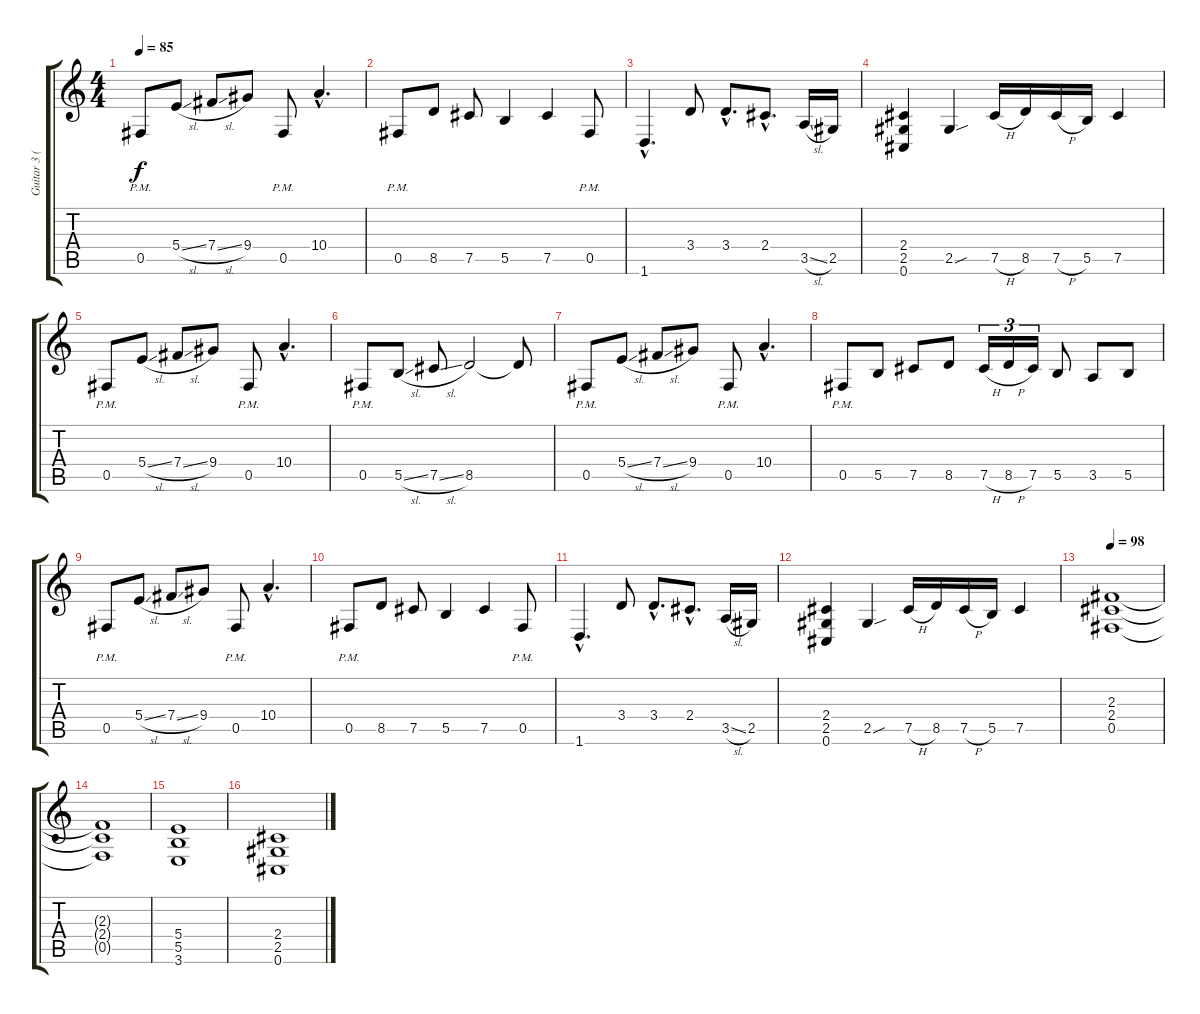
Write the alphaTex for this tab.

\track ("Guitar 3 (Distortion)" "Guitar 3 (") {instrument distortionguitar}
\staff {score tabs}
\tuning (Db4 Ab3 E3 B2 Gb2 Db2) {hide}
\ts (4 4)
\tempo 85
\clef g2
\ks c
0.5{pm}.8{dy f} 5.4{sl}.8 7.4{sl}.8 9.4.8 0.5{pm}.8 10.4{hac}.4{d} |
0.5{pm}.8 8.5.8 7.5.8 5.5.4 7.5.4 0.5{pm}.8 |
1.6{hac}.4{d} 3.4.8 3.4{hac}.8{d} 2.4{hac}.8{d} 3.5{sl}.16 2.5.16 |
(2.4 2.5 0.6).4 2.5{sou}.4 7.5{h}.16 8.5.16 7.5{h}.16 5.5.16 7.5.4 |
0.5{pm}.8 5.4{sl}.8 7.4{sl}.8 9.4.8 0.5{pm}.8 10.4{hac}.4{d} |
0.5{pm}.8 5.5{sl}.8 7.5{sl}.8 8.5.2 8.5{t}.8 |
0.5{pm}.8 5.4{sl}.8 7.4{sl}.8 9.4.8 0.5{pm}.8 10.4{hac}.4{d} |
0.5{pm}.8 5.5.8 7.5.8 8.5.8 7.5{h}.16{tu (3 2)} 8.5{h}.16{tu (3 2)} 7.5.16{tu (3 2)} 5.5.8 3.5.8 5.5.8 |
0.5{pm}.8 5.4{sl}.8 7.4{sl}.8 9.4.8 0.5{pm}.8 10.4{hac}.4{d} |
0.5{pm}.8 8.5.8 7.5.8 5.5.4 7.5.4 0.5{pm}.8 |
1.6{hac}.4{d} 3.4.8 3.4{hac}.8{d} 2.4{hac}.8{d} 3.5{sl}.16 2.5.16 |
(2.4 2.5 0.6).4 2.5{sou}.4 7.5{h}.16 8.5.16 7.5{h}.16 5.5.16 7.5.4 |
\tempo 98
(2.3 2.4 0.5).1 |
(2.3{t} 2.4{t} 0.5{t}).1 |
(5.4 5.5 3.6).1 |
(2.4 2.5 0.6).1
